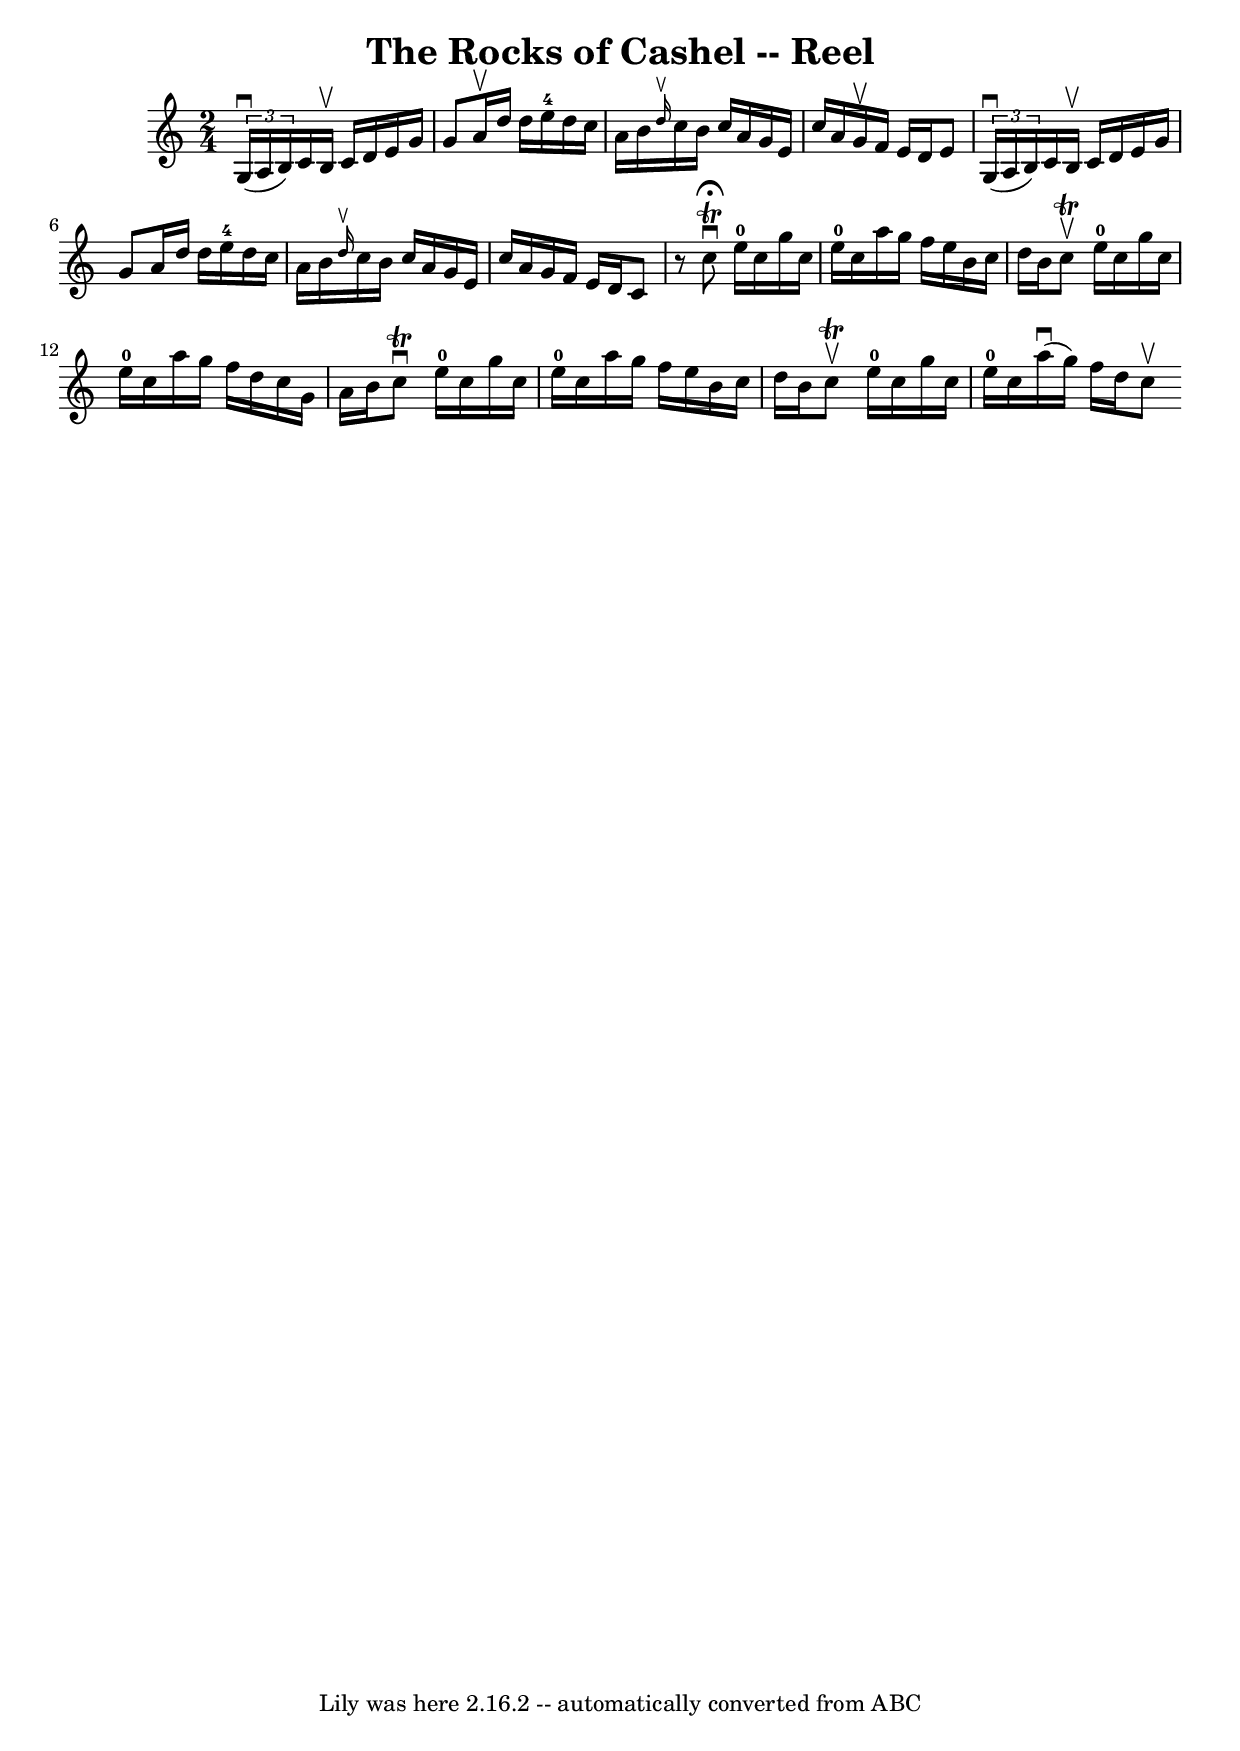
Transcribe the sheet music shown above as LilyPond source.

\version "2.16.2"
\include "Mammoth.ily"
\header {
  %% book = "Ryan's Mammoth Collection"
  crossRefNumber = "1"
  footnotes = "\\\\365"
  origin = "IRISH."
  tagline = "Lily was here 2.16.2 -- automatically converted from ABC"
  title = "The Rocks of Cashel -- Reel"

}
voicedefault =  {


  \time 2/4 
  \key c \major   \times 2/3 { g16^\downbow(a16 b16)  	 }    |
  c'16 b16^\upbow c'16 d'16 e'16 g'16 g'8     |
  a'16^\upbow d''16 d''16 e''16-4 d''16 c''16 a'16 b'16     |
  \grace { d''16^\upbow  	 } c''16 b'16 c''16 a'16 g'16 e'16 c''16 a'16      |
  g'16^\upbow f'16 e'16    d'16 e'8    \times 2/3 { g16 (^\downbow a16 b16)  			 }     |
  c'16 b16^\upbow c'16 d'16 e'16 g'16 g'8     |
  a'16 d''16 d''16 e''16-4 d''16 c''16 a'16 b'16     |
  
  \grace { d''16^\upbow  	 } c''16 b'16 c''16 a'16 g'16 e'16 c''16 a'16      |
  g'16 f'16 e'16 d'16 c'8    r8      \bar " |." c''8^\fermata^\downbow^\trill e''16-0 c''16 g''16 c''16 e''16-0 c''16     |
  a''16 g''16 f''16 e''16 b'16 c''16 d''16 b'16     |
  c''8^\upbow^\trill e''16-0 c''16 g''16 c''16 e''16-0 c''16     |
  a''16 g''16 f''16 d''16 c''16 g'16 a'16 b'16     |
  c''8^\downbow^\trill e''16-0 c''16 g''16 c''16 e''16-0 c''16    |
  a''16 g''16 f''16 e''16 b'16 c''16 d''16 b'16   |
  c''8^\upbow^\trill e''16-0 c''16 g''16 c''16 e''16-0 c''16     |
  a''16^\downbow(g''16) f''16 d''16 c''8^\upbow     \bar " |."   

}

\score{
  <<

    \context Staff="default"
    {
      \voicedefault 
      
 }

  >>
  \layout {
    
 }
  \midi {
 }

}
